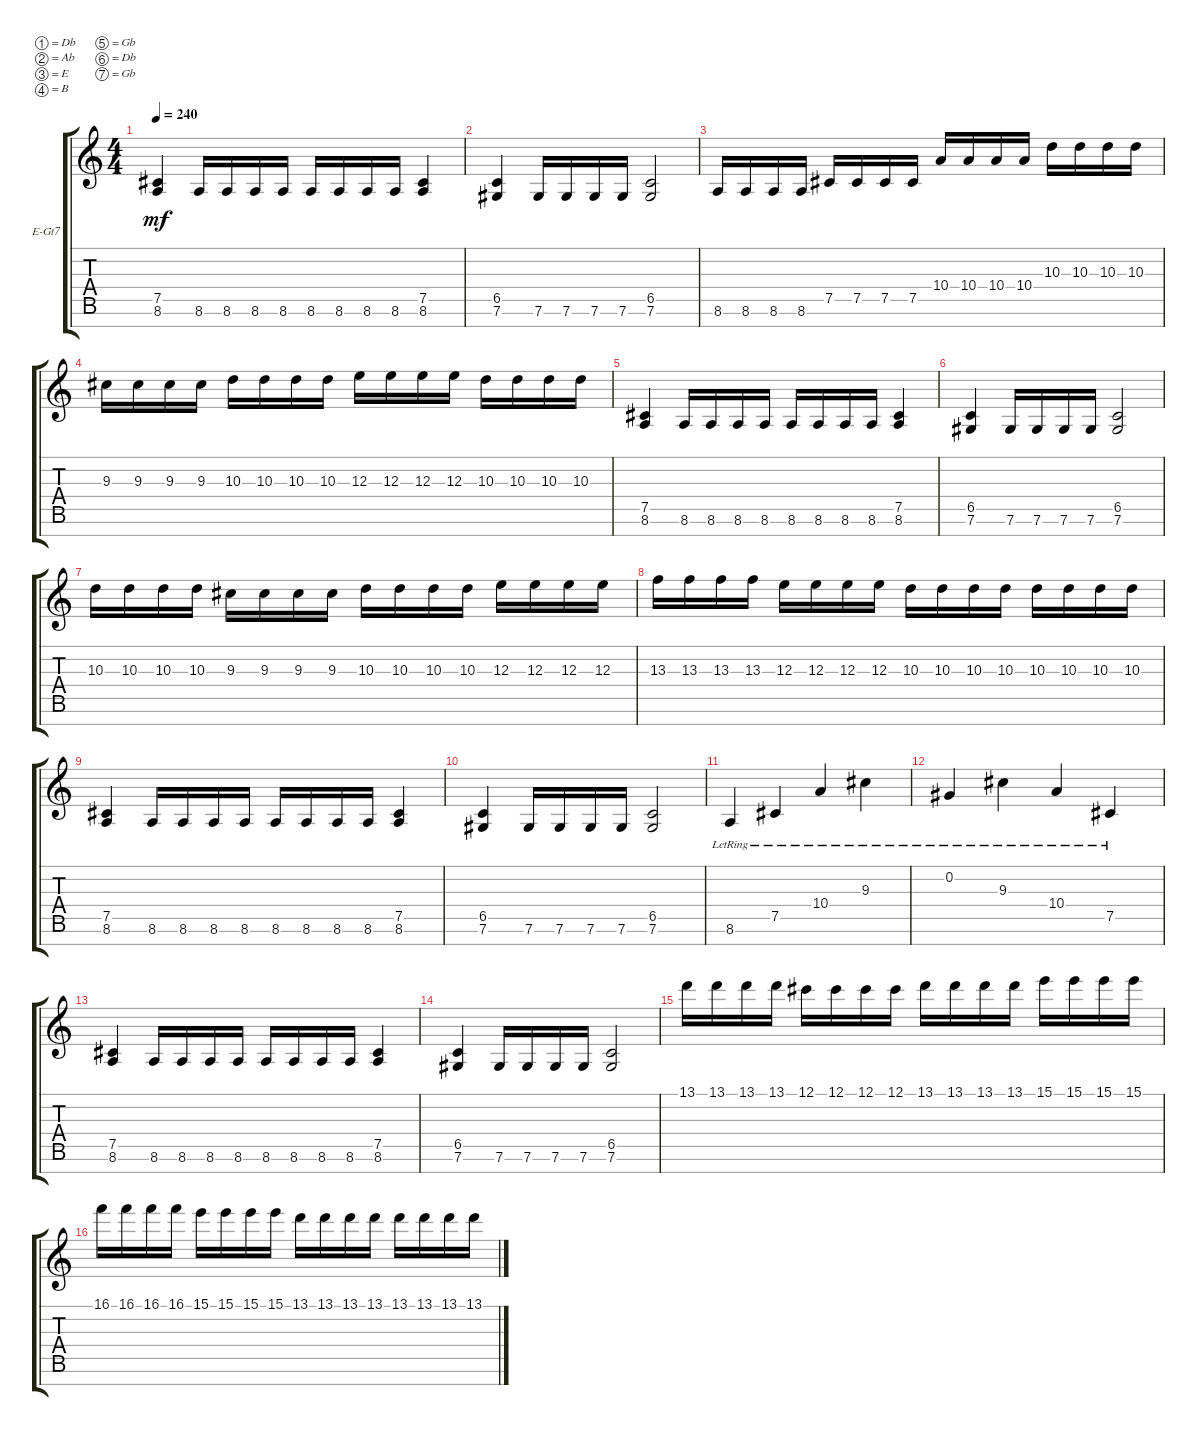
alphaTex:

\defaultSystemsLayout 4
\bracketExtendMode groupsimilarinstruments
\firstSystemTrackNameOrientation horizontal
\otherSystemsTrackNameOrientation horizontal
\track ("Electric Guitar" "E-Gt7") {instrument overdrivenguitar}
\staff {score tabs}
\tuning (Db4 Ab3 E3 B2 Gb2 Db2 Gb1)
\ts (4 4)
\tempo 240
\clef g2
\ks c
(7.5 8.6).4{dy mf instrument overdrivenguitar} 8.6.16 8.6.16 8.6.16 8.6.16 8.6.16 8.6.16 8.6.16 8.6.16 (7.5 8.6).4 |
(6.5 7.6).4 7.6.16 7.6.16 7.6.16 7.6.16 (6.5 7.6).2 |
8.6.16 8.6.16 8.6.16 8.6.16 7.5.16 7.5.16 7.5.16 7.5.16 10.4.16 10.4.16 10.4.16 10.4.16 10.3.16 10.3.16 10.3.16 10.3.16 |
9.3.16 9.3.16 9.3.16 9.3.16 10.3.16 10.3.16 10.3.16 10.3.16 12.3.16 12.3.16 12.3.16 12.3.16 10.3.16 10.3.16 10.3.16 10.3.16 |
(7.5 8.6).4 8.6.16 8.6.16 8.6.16 8.6.16 8.6.16 8.6.16 8.6.16 8.6.16 (7.5 8.6).4 |
(6.5 7.6).4 7.6.16 7.6.16 7.6.16 7.6.16 (6.5 7.6).2 |
10.3.16 10.3.16 10.3.16 10.3.16 9.3.16 9.3.16 9.3.16 9.3.16 10.3.16 10.3.16 10.3.16 10.3.16 12.3.16 12.3.16 12.3.16 12.3.16 |
13.3.16 13.3.16 13.3.16 13.3.16 12.3.16 12.3.16 12.3.16 12.3.16 10.3.16 10.3.16 10.3.16 10.3.16 10.3.16 10.3.16 10.3.16 10.3.16 |
(7.5 8.6).4 8.6.16 8.6.16 8.6.16 8.6.16 8.6.16 8.6.16 8.6.16 8.6.16 (7.5 8.6).4 |
(6.5 7.6).4 7.6.16 7.6.16 7.6.16 7.6.16 (6.5 7.6).2 |
8.6{lr}.4 7.5{lr}.4 10.4{lr}.4 9.3{lr}.4 |
0.2{lr}.4 9.3{lr}.4 10.4{lr}.4 7.5{lr}.4 |
(7.5 8.6).4 8.6.16 8.6.16 8.6.16 8.6.16 8.6.16 8.6.16 8.6.16 8.6.16 (7.5 8.6).4 |
(6.5 7.6).4 7.6.16 7.6.16 7.6.16 7.6.16 (6.5 7.6).2 |
13.1.16 13.1.16 13.1.16 13.1.16 12.1.16 12.1.16 12.1.16 12.1.16 13.1.16 13.1.16 13.1.16 13.1.16 15.1.16 15.1.16 15.1.16 15.1.16 |
16.1.16 16.1.16 16.1.16 16.1.16 15.1.16 15.1.16 15.1.16 15.1.16 13.1.16 13.1.16 13.1.16 13.1.16 13.1.16 13.1.16 13.1.16 13.1.16
